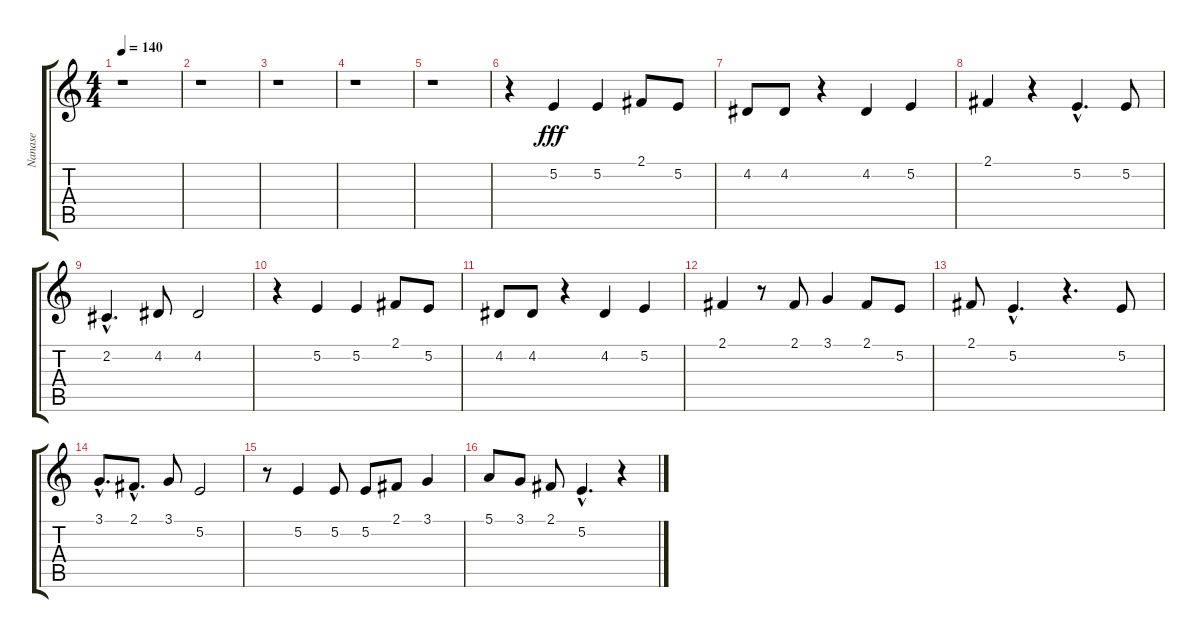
\track ("Nanase" "Nanase") {instrument altosax}
\staff {score tabs}
\tuning (E4 B3 G3 D3 A2 E2) {hide}
\ts (4 4)
\tempo 140
\clef g2
\ks c
r.1{dy fff} |
r.1 |
r.1 |
r.1 |
r.1 |
r.4 5.2.4{volume 16} 5.2.4 2.1.8 5.2.8 |
4.2.8 4.2.8 r.4 4.2.4 5.2.4 |
2.1.4 r.4 5.2{hac}.4{d} 5.2.8 |
2.2{hac}.4{d} 4.2.8 4.2.2 |
r.4 5.2.4 5.2.4 2.1.8 5.2.8 |
4.2.8 4.2.8 r.4 4.2.4 5.2.4 |
2.1.4 r.8 2.1.8 3.1.4 2.1.8 5.2.8 |
2.1.8 5.2{hac}.4{d} r.4{d} 5.2.8 |
3.1{hac}.8{d} 2.1{hac}.8{d} 3.1.8 5.2.2 |
r.8 5.2.4 5.2.8 5.2.8 2.1.8 3.1.4 |
5.1.8 3.1.8 2.1.8 5.2{hac}.4{d} r.4
